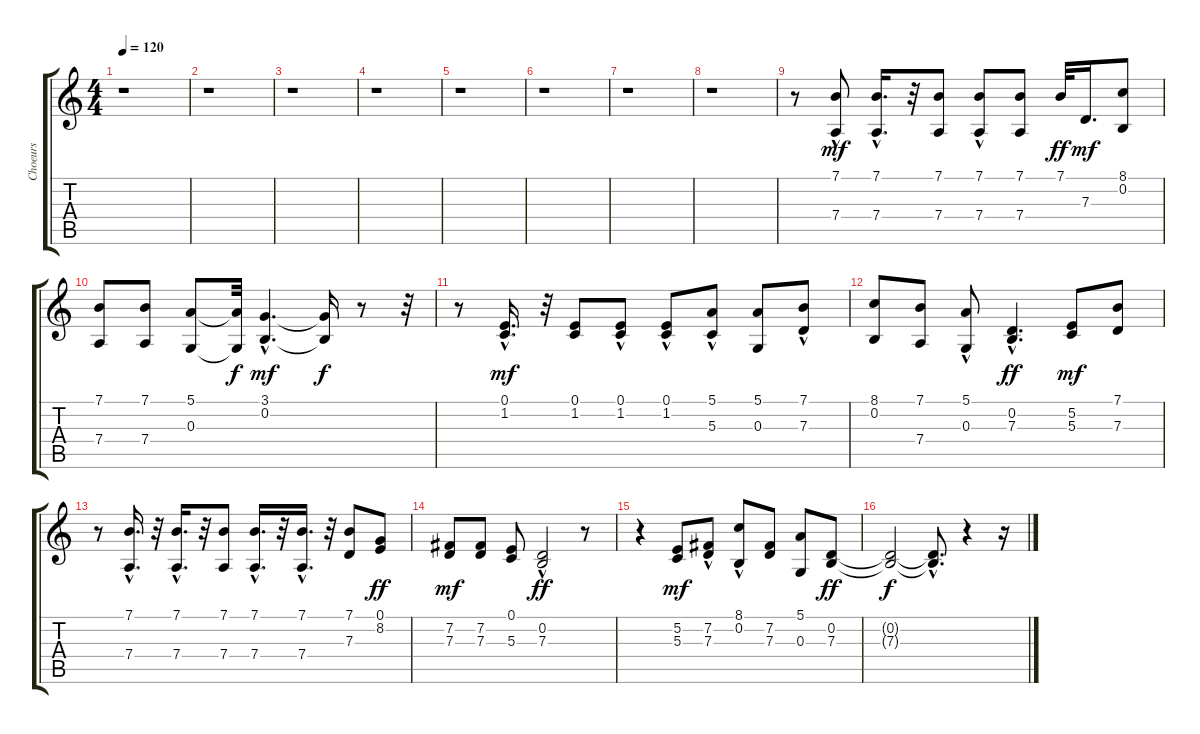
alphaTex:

\track ("Choeurs" "Choeurs") {instrument choiraahs}
\staff {score tabs}
\tuning (E4 B3 G3 D3 A2 E2) {hide}
\ts (4 4)
\tempo 120
\clef g2
\ks c
r.1{dy f} |
r.1 |
r.1 |
r.1 |
r.1 |
r.1 |
r.1 |
r.1 |
r.8 (7.1{hac} 7.4).8{dy mf} (7.1{hac} 7.4{hac}).16{d} r.32 (7.1 7.4).8 (7.1{hac} 7.4).8 (7.1 7.4).8 7.1.32{dy ff} 7.3.16{d dy mf} (8.1 0.2).8 |
(7.1 7.4).8 (7.1 7.4).8 (5.1 0.3).8 (5.1{t} 0.3{t}).32{dy f} (3.1{hac} 0.2{hac}).4{d dy mf} (3.1{t} 0.2{t}).16{dy f} r.8 r.32 |
r.8 (0.1{hac} 1.2{hac}).16{d dy mf} r.32 (0.1 1.2).8 (0.1{hac} 1.2).8 (0.1{hac} 1.2).8 (5.1{hac} 5.3).8 (5.1 0.3).8 (7.1 7.3{hac}).8 |
(8.1 0.2).8 (7.1 7.4).8 (5.1{hac} 0.3{hac}).8 (0.2{hac} 7.3{hac}).4{d dy ff} (5.2 5.3).8{dy mf} (7.1 7.3).8 |
r.8 (7.1{hac} 7.4{hac}).16{d} r.32 (7.1{hac} 7.4{hac}).16{d} r.32 (7.1 7.4).8 (7.1{hac} 7.4{hac}).16{d} r.32 (7.1{hac} 7.4{hac}).16{d} r.32 (7.1 7.3).8 (0.1 8.2).8{dy ff} |
(7.2 7.3).8{dy mf} (7.2 7.3).8 (0.1 5.3).8 (0.2{hac} 7.3).2{dy ff} r.8 |
r.4 (5.2 5.3).8{dy mf} (7.2 7.3{hac}).8 (8.1{hac} 0.2{hac}).8 (7.2 7.3).8 (5.1 0.3).8 (0.2 7.3).8{dy ff} |
(0.2{t} 7.3{t}).2{dy f} (0.2{hac t} 7.3{hac t}).8{d} r.4 r.16
